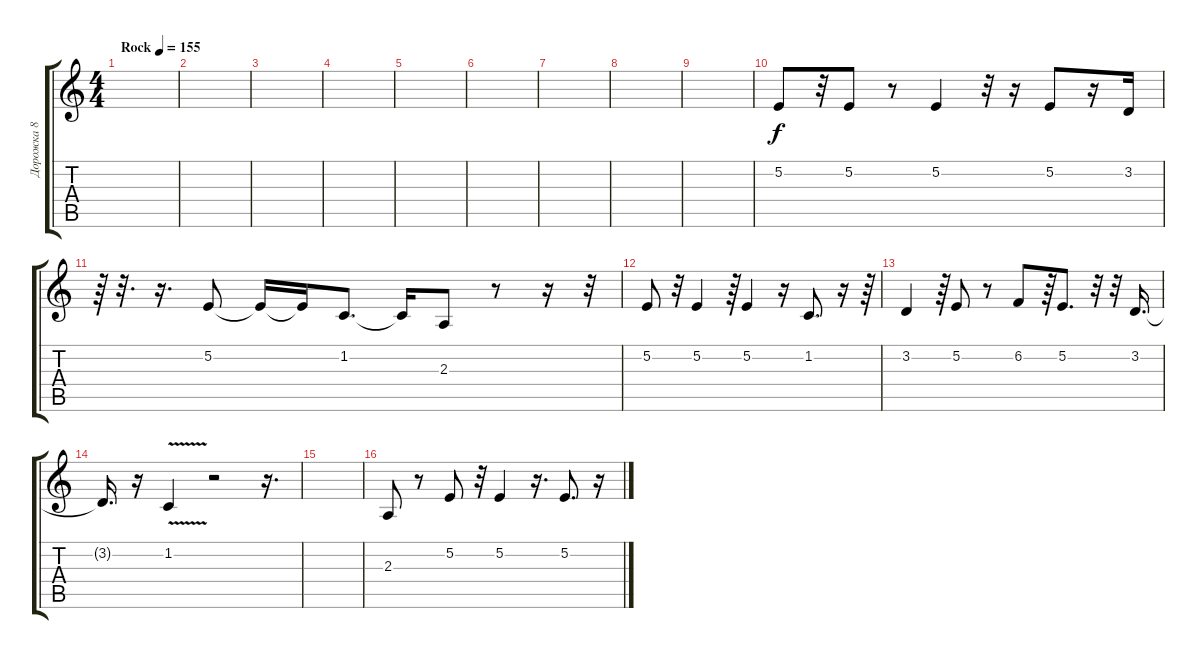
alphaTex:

\track ("Дорожка 8" "Дорожка 8") {instrument lead1square}
\staff {score tabs}
\tuning (E4 B3 G3 D3 A2 E2) {hide}
\ts (4 4)
\tempo (155 "Rock")
\clef g2
\ks c
|
|
|
|
|
|
|
|
|
5.2.8 r.32 5.2.8 r.8 5.2.4 r.32 r.16 5.2.8 r.16 3.2.16 |
r.64 r.32{d} r.16{d} 5.2.8 5.2{t}.16 5.2{t}.16 1.2.8{d} 1.2{t}.16 2.3.8 r.8 r.16 r.32 |
5.2.8 r.32 5.2.4 r.64 5.2.4 r.16 1.2.8{d} r.16 r.64 |
3.2.4 r.64 5.2.8 r.8 6.2.8 r.64 5.2.8{d} r.32 r.32 3.2.16{d} |
3.2{t}.16{d} r.16 1.2{v}.4 r.2 r.16{d} |
|
2.3.8 r.8 5.2.8 r.32 5.2.4 r.16{d} 5.2.8{d} r.16
